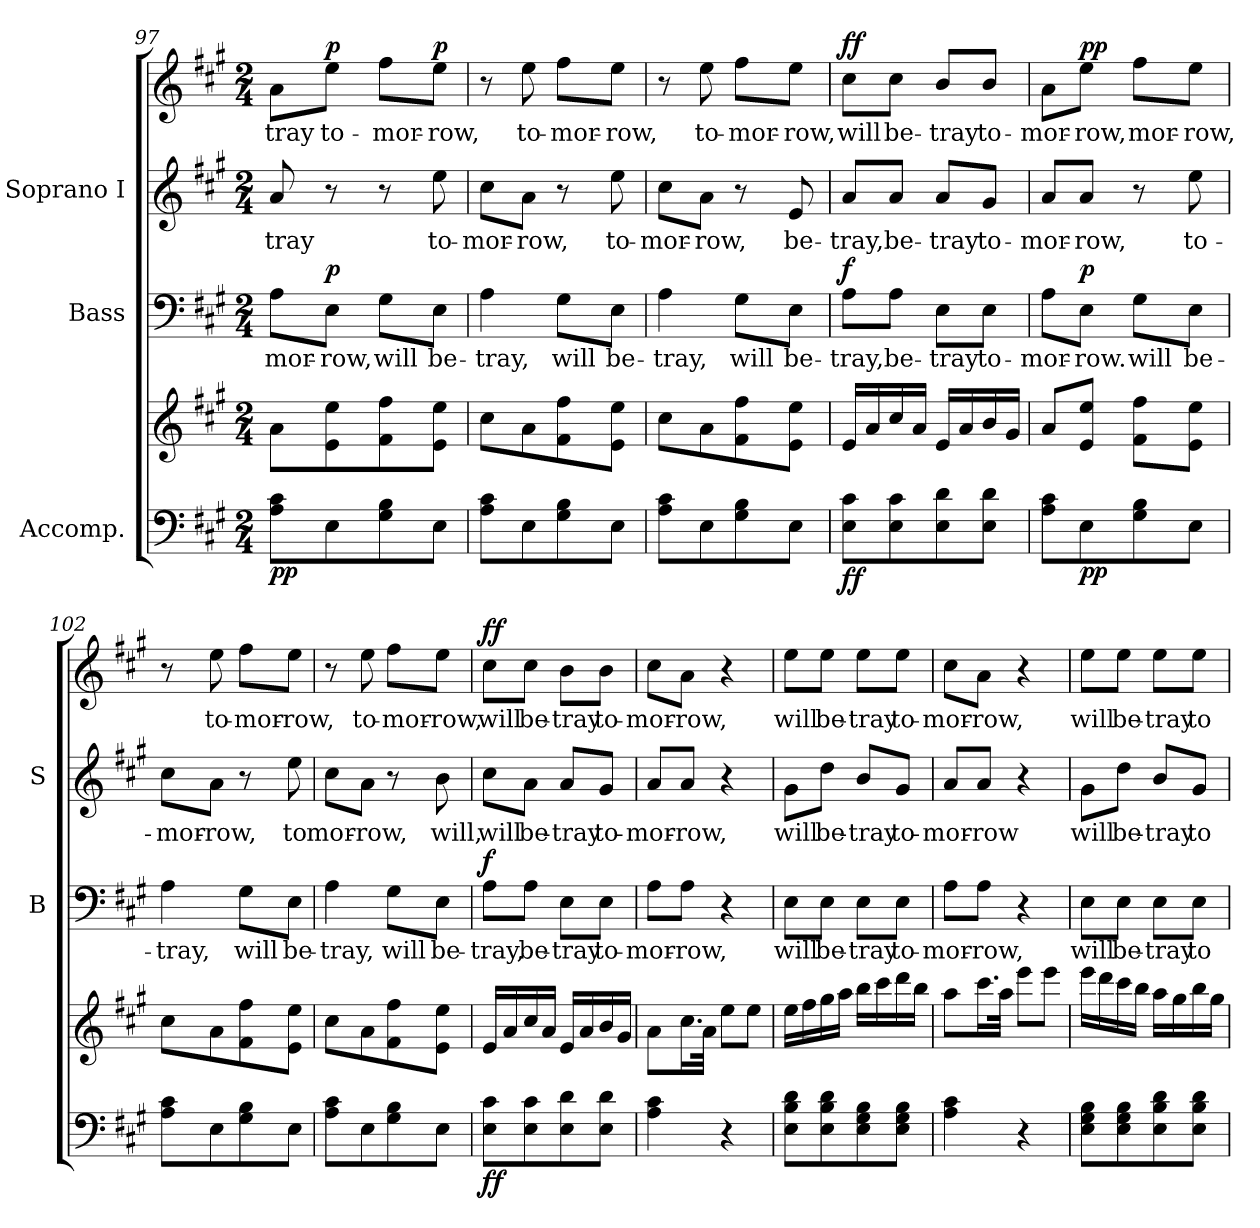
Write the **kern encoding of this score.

**kern	**kern	**dynam	**kern	**text	**dynam	**kern	**text	**kern	**text	**dynam
*part3	*part3	*part3	*part2	*part2	*part2	*part1	*part1	*part1	*part1	*part1
*staff5	*staff4	*staff4/5	*staff3	*staff3	*staff3	*staff2	*staff2	*staff1	*staff1	*staff1/2
*I"Accomp.	*	*	*I"Bass	*	*	*I"Soprano I	*	*	*	*
*	*	*	*I'B	*	*	*I'S	*	*	*	*
*clefF4	*clefG2	*	*clefF4	*	*	*clefG2	*	*clefG2	*	*
*k[f#c#g#]	*k[f#c#g#]	*	*k[f#c#g#]	*	*	*k[f#c#g#]	*	*k[f#c#g#]	*	*
*A:	*A:	*	*A:	*	*	*A:	*	*A:	*	*
*M2/4	*M2/4	*	*M2/4	*	*	*M2/4	*	*M2/4	*	*
=97	=97	=97	=97	=97	=97	=97	=97	=97	=97	=97
!	!	!LO:DY:b=2	!	!LO:LY:b	!	!	!LO:LY:b	!	!LO:LY:b	!
!	!	!LO:DY:n=1:b	!	!	!	!	!	!	!	!
8A 8c#L	8aL	p p	8A\L	-mor-	.	8a	tray	8a\L	-tray	.
!	!	!	!	!LO:LY:b	!LO:DY:b	!	!	!	!LO:LY:b	!LO:DY:b
8E	8e 8ee	.	8E\J	row,	p	8r	.	8ee\J	to-	p
!	!	!	!	!LO:LY:b	!	!	!	!	!LO:LY:b	!
8G# 8B	8f# 8ff#	.	8G#\L	will	.	8r	.	8ff#\L	-mor-	.
!	!	!	!	!LO:LY:b	!	!	!LO:LY:b	!	!LO:LY:b	!LO:DY:b=2
8EJ	8e 8eeJ	.	8E\J	be-	.	8ee	to-	8ee\J	-row,	p
=98	=98	=98	=98	=98	=98	=98	=98	=98	=98	=98
!	!	!	!	!LO:LY:b	!	!	!LO:LY:b	!	!	!
8A 8c#L	8cc#L	.	4A	-tray,	.	8cc#\L	mor-	8r	.	.
!	!	!	!	!	!	!	!LO:LY:b	!	!LO:LY:b	!
8E	8a	.	.	.	.	8a\J	-row,	8ee	-to-	.
!	!	!	!	!LO:LY:b	!	!	!	!	!LO:LY:b	!
8G# 8B	8f# 8ff#	.	8G#\L	will	.	8r	.	8ff#\L	-mor-	.
!	!	!	!	!LO:LY:b	!	!	!LO:LY:b	!	!LO:LY:b	!
8EJ	8e 8eeJ	.	8E\J	be-	.	8ee	to-	8ee\J	-row,	.
=99	=99	=99	=99	=99	=99	=99	=99	=99	=99	=99
!	!	!	!	!LO:LY:b	!	!	!LO:LY:b	!	!	!
8A 8c#L	8cc#L	.	4A	-tray,	.	8cc#\L	mor-	8r	.	.
!	!	!	!	!	!	!	!LO:LY:b	!	!LO:LY:b	!
8E	8a	.	.	.	.	8a\J	-row,	8ee	-to-	.
!	!	!	!	!LO:LY:b	!	!	!	!	!LO:LY:b	!
8G# 8B	8f# 8ff#	.	8G#\L	will	.	8r	.	8ff#\L	-mor-	.
!	!	!	!	!LO:LY:b	!	!	!LO:LY:b	!	!LO:LY:b	!
8EJ	8e 8eeJ	.	8E\J	be-	.	8e	be-	8ee\J	-row,	.
=100	=100	=100	=100	=100	=100	=100	=100	=100	=100	=100
!	!	!LO:DY:b=2	!	!LO:LY:b	!	!	!LO:LY:b	!	!LO:LY:b	!
!	!	!LO:DY:n=1:b	!	!	!LO:DY:b	!	!	!	!	!LO:DY:b=2
!	!	!	!	!	!	!	!	!	!	!LO:DY:n=1:b
8E 8c#L	16eLL	f f	8A\L	tray,	f	8a/L	-tray,	8cc#\L	will	f f
.	16a	.	.	.	.	.	.	.	.	.
!	!	!	!	!LO:LY:b	!	!	!LO:LY:b	!	!LO:LY:b	!
8E 8c#	16cc#	.	8A\J	be-	.	8a/J	be-	8cc#\J	be-	.
.	16aJJ	.	.	.	.	.	.	.	.	.
!	!	!	!	!LO:LY:b	!	!	!LO:LY:b	!	!LO:LY:b	!
8E 8d	16eLL	.	8E\L	-tray	.	8a/L	-tray	8b/L	-tray	.
.	16a	.	.	.	.	.	.	.	.	.
!	!	!	!	!LO:LY:b	!	!	!LO:LY:b	!	!LO:LY:b	!
8E 8dJ	16b	.	8E\J	to-	.	8g#/J	to-	8b/J	to-	.
.	16g#JJ	.	.	.	.	.	.	.	.	.
!!LO:LB:g=z
=101	=101	=101	=101	=101	=101	=101	=101	=101	=101	=101
!	!	!	!	!LO:LY:b	!	!	!LO:LY:b	!	!LO:LY:b	!
8A 8c#L	8aL	.	8A\L	-mor-	.	8a/L	mor-	8a\L	-mor-	.
!	!	!LO:DY:b=2	!	!LO:LY:b	!	!	!LO:LY:b	!	!LO:LY:b	!
!	!	!LO:DY:n=1:b	!	!	!LO:DY:b	!	!	!	!	!LO:DY:b=2
!	!	!	!	!	!	!	!	!	!	!LO:DY:n=1:b
8E	8e 8eeJ	p p	8E\J	row.	p	8a/J	row,	8ee\J	row,	p p
!	!	!	!	!LO:LY:b	!	!	!	!	!LO:LY:b	!
8G# 8B	8f# 8ff#L	.	8G#\L	will	.	8r	.	8ff#\L	mor-	.
!	!	!	!	!LO:LY:b	!	!	!LO:LY:b	!	!LO:LY:b	!
8EJ	8e 8eeJ	.	8E\J	be-	.	8ee	to-	8ee\J	-row,	.
=102	=102	=102	=102	=102	=102	=102	=102	=102	=102	=102
!	!	!	!	!LO:LY:b	!	!	!LO:LY:b	!	!	!
8A 8c#L	8cc#L	.	4A	-tray,	.	8cc#\L	mor-	8r	.	.
!	!	!	!	!	!	!	!LO:LY:b	!	!LO:LY:b	!
8E	8a	.	.	.	.	8a\J	-row,	8ee	-to-	.
!	!	!	!	!LO:LY:b	!	!	!	!	!LO:LY:b	!
8G# 8B	8f# 8ff#	.	8G#\L	will	.	8r	.	8ff#\L	-mor-	.
!	!	!	!	!LO:LY:b	!	!	!LO:LY:b	!	!LO:LY:b	!
8EJ	8e 8eeJ	.	8E\J	be-	.	8ee	to	8ee\J	-row,	.
=103	=103	=103	=103	=103	=103	=103	=103	=103	=103	=103
!	!	!	!	!LO:LY:b	!	!	!LO:LY:b	!	!	!
8A 8c#L	8cc#L	.	4A	-tray,	.	8cc#\L	mor-	8r	.	.
!	!	!	!	!	!	!	!LO:LY:b	!	!LO:LY:b	!
8E	8a	.	.	.	.	8a\J	-row,	8ee	to-	.
!	!	!	!	!LO:LY:b	!	!	!	!	!LO:LY:b	!
8G# 8B	8f# 8ff#	.	8G#\L	will	.	8r	.	8ff#\L	-mor-	.
!	!	!	!	!LO:LY:b	!	!	!LO:LY:b	!	!LO:LY:b	!
8EJ	8e 8eeJ	.	8E\J	be-	.	8b	will,	8ee\J	-row,	.
=104	=104	=104	=104	=104	=104	=104	=104	=104	=104	=104
!	!	!LO:DY:b=2	!	!LO:LY:b	!	!	!LO:LY:b	!	!LO:LY:b	!
!	!	!LO:DY:n=1:b	!	!	!LO:DY:b	!	!	!	!	!LO:DY:b=2
!	!	!	!	!	!	!	!	!	!	!LO:DY:n=1:b
8E 8c#L	16eLL	f f	8A\L	tray,	f	8cc#\L	-will	8cc#\L	will	f f
.	16a	.	.	.	.	.	.	.	.	.
!	!	!	!	!LO:LY:b	!	!	!LO:LY:b	!	!LO:LY:b	!
8E 8c#	16cc#	.	8A\J	be-	.	8a\J	be-	8cc#\J	be-	.
.	16aJJ	.	.	.	.	.	.	.	.	.
!	!	!	!	!LO:LY:b	!	!	!LO:LY:b	!	!LO:LY:b	!
8E 8d	16eLL	.	8E\L	-tray	.	8a/L	-tray	8b\L	-tray	.
.	16a	.	.	.	.	.	.	.	.	.
!	!	!	!	!LO:LY:b	!	!	!LO:LY:b	!	!LO:LY:b	!
8E 8dJ	16b	.	8E\J	to-	.	8g#/J	to-	8b\J	to-	.
.	16g#JJ	.	.	.	.	.	.	.	.	.
=105	=105	=105	=105	=105	=105	=105	=105	=105	=105	=105
!	!	!	!	!LO:LY:b	!	!	!LO:LY:b	!	!LO:LY:b	!
4A 4c#	8aL	.	8A\L	-mor-	.	8a/L	mor-	8cc#\L	-mor-	.
!	!	!	!	!LO:LY:b	!	!	!LO:LY:b	!	!LO:LY:b	!
.	16.cc#L	.	8A\J	-row,	.	8a/J	-row,	8a\J	-row,	.
.	32aJJ	.	.	.	.	.	.	.	.	.
4r	8eeL	.	4r	.	.	4r	.	4r	.	.
.	8eeJ	.	.	.	.	.	.	.	.	.
!!LO:LB:g=z
=106	=106	=106	=106	=106	=106	=106	=106	=106	=106	=106
!	!	!	!	!LO:LY:b	!	!	!LO:LY:b	!	!LO:LY:b	!
8E 8B 8dL	16eeLL	.	8E\L	will	.	8g#\L	-will	8ee\L	will	.
.	16ff#	.	.	.	.	.	.	.	.	.
!	!	!	!	!LO:LY:b	!	!	!LO:LY:b	!	!LO:LY:b	!
8E 8B 8d	16gg#	.	8E\J	be-	.	8dd\J	be-	8ee\J	be-	.
.	16aaJJ	.	.	.	.	.	.	.	.	.
!	!	!	!	!LO:LY:b	!	!	!LO:LY:b	!	!LO:LY:b	!
8E 8G# 8B	16bbLL	.	8E\L	-tray	.	8b/L	-tray	8ee\L	-tray	.
.	16ccc#	.	.	.	.	.	.	.	.	.
!	!	!	!	!LO:LY:b	!	!	!LO:LY:b	!	!LO:LY:b	!
8E 8G# 8BJ	16ddd	.	8E\J	to-	.	8g#/J	to-	8ee\J	to-	.
.	16bbJJ	.	.	.	.	.	.	.	.	.
=107	=107	=107	=107	=107	=107	=107	=107	=107	=107	=107
!	!	!	!	!LO:LY:b	!	!	!LO:LY:b	!	!LO:LY:b	!
4A 4c#	8aaL	.	8A\L	-mor-	.	8a/L	mor-	8cc#\L	-mor-	.
!	!	!	!	!LO:LY:b	!	!	!LO:LY:b	!	!LO:LY:b	!
.	16.ccc#L	.	8A\J	-row,	.	8a/J	-row	8a\J	-row,	.
.	32aaJJ	.	.	.	.	.	.	.	.	.
4r	8eeeL	.	4r	.	.	4r	.	4r	.	.
.	8eeeJ	.	.	.	.	.	.	.	.	.
=108	=108	=108	=108	=108	=108	=108	=108	=108	=108	=108
!	!	!	!	!LO:LY:b	!	!	!LO:LY:b	!	!LO:LY:b	!
8E 8G# 8BL	16eeeLL	.	8E\L	will	.	8g#\L	-will	8ee\L	will	.
.	16ddd	.	.	.	.	.	.	.	.	.
!	!	!	!	!LO:LY:b	!	!	!LO:LY:b	!	!LO:LY:b	!
8E 8G# 8B	16ccc#	.	8E\J	be-	.	8dd\J	be-	8ee\J	be-	.
.	16bbJJ	.	.	.	.	.	.	.	.	.
!	!	!	!	!LO:LY:b	!	!	!LO:LY:b	!	!LO:LY:b	!
8E 8B 8d	16aaLL	.	8E\L	-tray	.	8b/L	-tray	8ee\L	-tray	.
.	16gg#	.	.	.	.	.	.	.	.	.
!	!	!	!	!LO:LY:b	!	!	!LO:LY:b	!	!LO:LY:b	!
8E 8B 8dJ	16bb	.	8E\J	to-	.	8g#/J	to-	8ee\J	to-	.
.	16gg#JJ	.	.	.	.	.	.	.	.	.
=	=	=	=	=	=	=	=	=	=	=
*-	*-	*-	*-	*-	*-	*-	*-	*-	*-	*-
